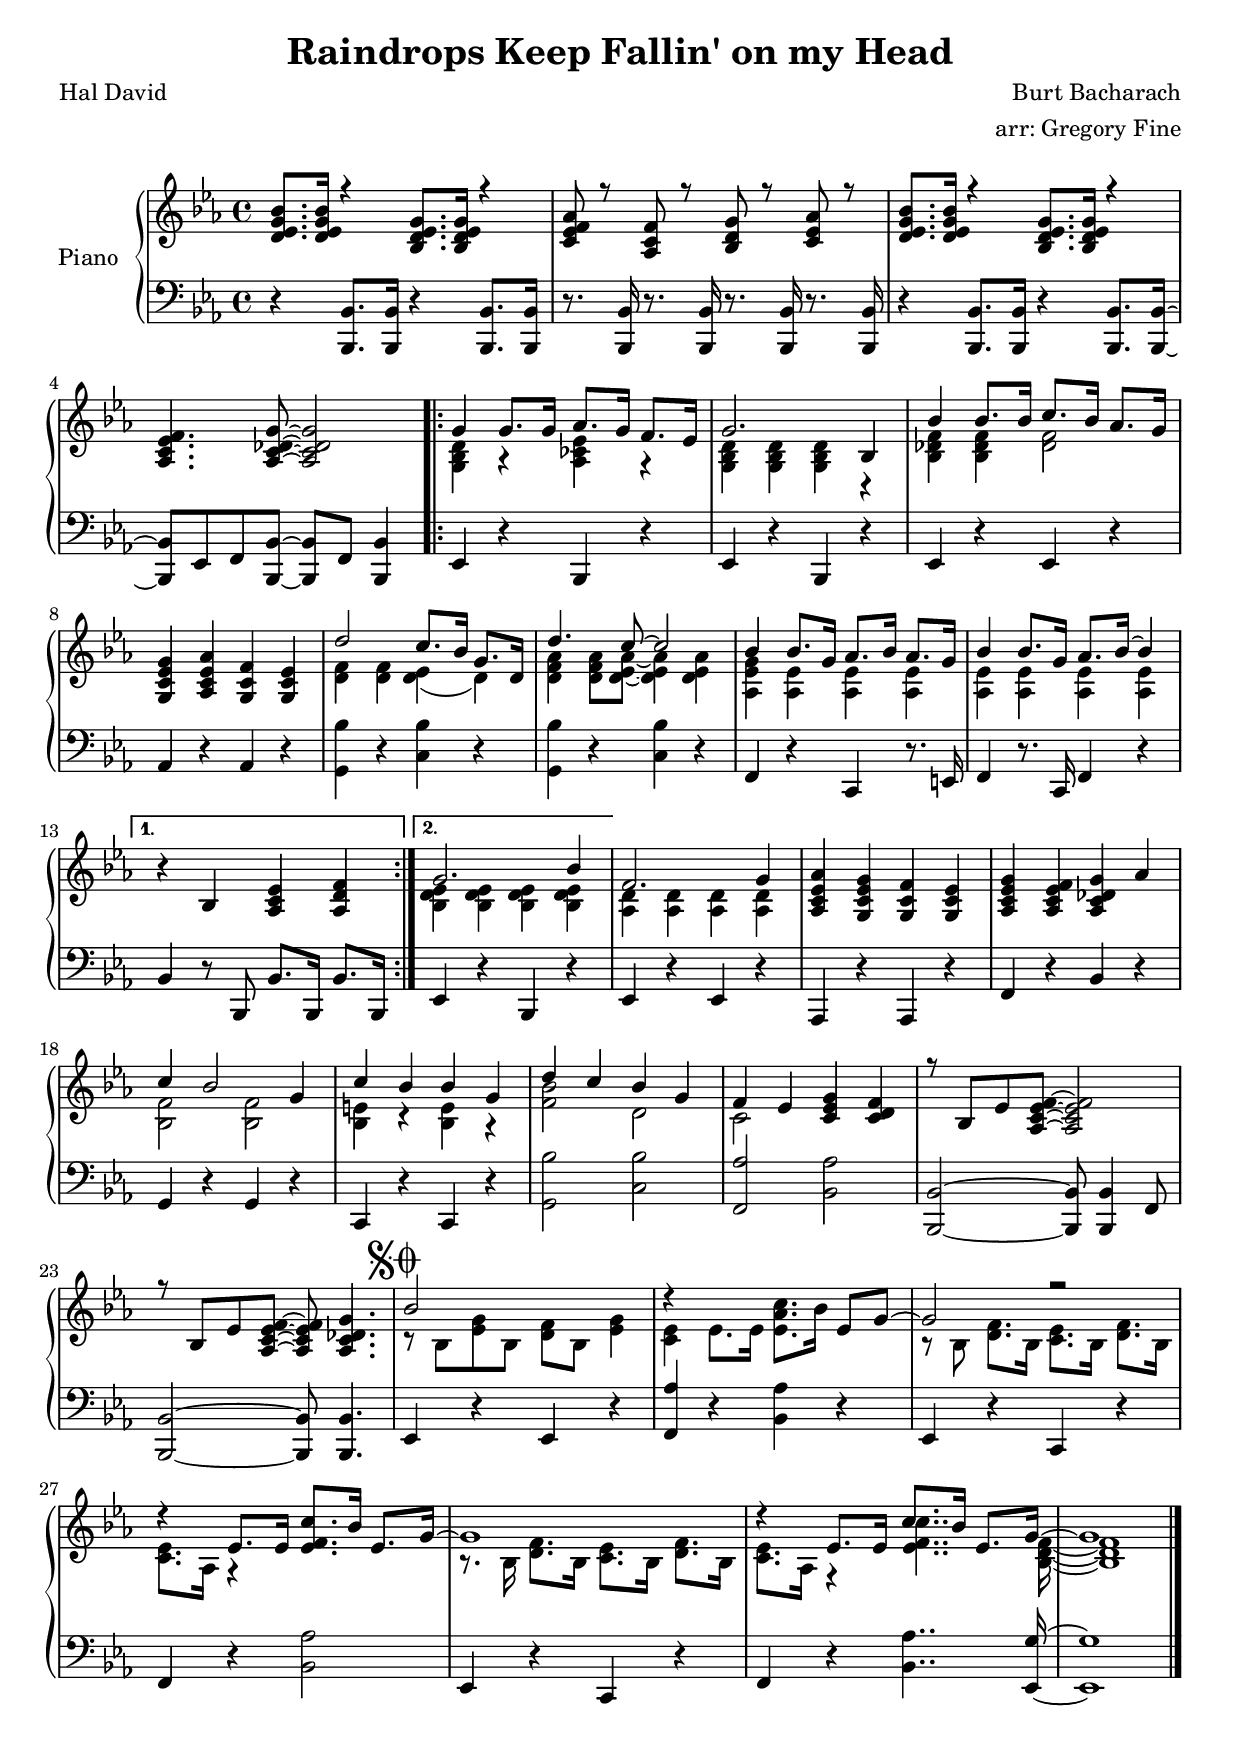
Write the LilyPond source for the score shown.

\version "2.24.1"

% Raindrops Keep Fallin' on my Head

global = {
  \language "english"
  \time 4/4
  \key ef \major
}

\header {
  title = "Raindrops Keep Fallin' on my Head"
  composer = "Burt Bacharach"
  poet = "Hal David"
  arranger = "arr: Gregory Fine"
}

\paper {
  ragged-last-bottom = ##f
  markup-system-spacing.padding = 3
}

\layout {
%  system-count = 4
}

% mBreak = { \break }
mBreak = { }

rh_one = {
  \global
  \clef treble
  <d' ef' g' bf'>8. <d' ef' g' bf'>16 r4
  <bf d' ef' g'>8. <bf d' ef' g'>16 r4                          | % m01
  <c' ef' f' af'>8 r <af c' f'> r <bf d' g'>8 r <c' ef' af'> r  | % m02
  <d' ef' g' bf'>8. <d' ef' g' bf'>16 r4
  <bf d' ef' g'>8. <bf d' ef' g'>16 r4                          | % m03
\mBreak
  <af c' ef' f'>4. <af c' df' g'>8 ~ <af c' df' g'>2  | % m04
  \repeat volta 2 {
    g'4 g'8. g'16 af'8. g'16 f'8. ef'16               | % m05
    g'2. bf4                                          | % m06
\mBreak
    bf'4 bf'8. bf'16 c''8. bf'16 af'8. g'16              | % m07
    <g c' ef' g'>4 <af c' ef' af'> <g c' f'> <g c' ef'>  | % m08
    d''2 c''8. bf'16 g'8. d'16                           | % m09
\mBreak
    d''4. c''8 ~ c''2                       | % m10
    bf'4 bf'8. g'16 af'8. bf'16 af'8. g'16  | % m11
    bf'4 bf'8. g'16 af'8. bf'16 ~ bf'4      | % m12
  }
%\mBreak
  \alternative {
    \volta 1 {
      b'4\rest bf <af c' ef'> <af d' f'>  | % m13
    }
    \volta 2 {
      g'2. bf'4                                        | % m14
    }
  }
  f'2. g'4                                             | % m15
  <af c' ef' af'>4 <g c' ef' g'> <g c' f'> <g c' ef'>  | % m16
\mBreak
  <af c' ef' g'>4 <af c' ef' f'> <af c' df' g'> af'  | % m17
  c''4 bf'2 g'4                                      | % m18
  c''4 bf' bf' g'                                    | % m19
  d''4 c'' bf' g'                                    | % m20
\mBreak
  f'4 ef' <c' ef' g'> <c' d' f'>                               | % m21
  r8 bf ef' <af c' ef' f'> ~ <af c' ef' f'>2                   | % m22
  r8 bf ef' <af c' ef' f'> ~ <af c' ef' f'> <af c' df' g'>4.   | % m23
  \mark \markup \concat {
     \musicglyph "scripts.segno"
     \musicglyph "scripts.coda"
  }
  bf'2 s                                                       | % m24
\mBreak
  d''4\rest  s2 ef'8 g' ~                                  | % m25
  g'2 r                                                    | % m26
  d''4\rest ef'8. ef'16 <ef' f' c''>8. bf'16 ef'8. g'16 ~  | % m27
\mBreak
  g'1                                                      | % m28
  d''4\rest ef'8. ef'16 c''8. bf'16 ef'8. g'16 ~           | % m29
  g'1                                                      | % m30
  \bar "|."
}

rh_two = {
  \global
  \clef treble
  s1  | % m01
  s1  | % m02
  s1  | % m03
\mBreak
  s1  | % m04
  \repeat volta 2 {
    <g bf d'>4 r <af cf' ef'> r  | % m05
    <g bf d'>4 q q r             | % m06
\mBreak
    <bf df' f'>4 q <df' f'>2  | % m07
    s1                        | % m08
    <d' f'>4 q <d' ef'>(d')   | % m09
\mBreak
    <d' f' af'>4 <d' f' af'>8 <d' ef' af'> ~ <d' ef' af'>4 <d' ef' af'>  | % m10
    <af ef' g'>4 <af ef'> q q                                            | % m11
    <af ef'>4 q q q                                                      | % m12
  }
%\mBreak
  \alternative {
    \volta 1 {
      s1                  | % m13
    }
    \volta 2 {
      <bf d' ef'>4 q q q  | % m14
    }
  }
  <af d'>4 q q q          | % m15
  s1                      | % m16
\mBreak
  s1                    | % m17
  <bf f'>2 q            | % m18
  <bf e'>4 r <bf e'> r  | % m19
  <f' bf'>2 d'          | % m20
\mBreak
  c'2 s                                   | % m21
  s1                                      | % m22
  s1                                      | % m23
  r8 bf <ef' g'> bf <d' f'> bf <ef' g'>4  | % m24
\mBreak
  <c' ef'>4 ef'8. ef'16 <ef' af' c''>8. bf'16  s4           | % m25
  b8\rest bf <d' f'>8. bf16 <c' ef'>8. bf16 <d' f'>8. bf16  | % m26
  <c' ef'>8. af16 g4\rest s2                                | % m27
\mBreak
  bf8.\rest bf16 <d' f'>8. bf16 <c' ef'>8. bf16 <d' f'>8. bf16  | % m28
  <c' ef'>8. af16 r4 <ef' f' c''>4.. <bf d' f'>16 ~             | % m29
  <bf d' f'>1                                                   | % m30
  \bar "|."
}

lh = {
  \global
  \clef bass
  r4 <bf,, bf,>8. <bf,, bf,>16 r4 <bf,, bf,>8. <bf,, bf,>16            | % m01
  r8. <bf,, bf,>16 r8. <bf,, bf,>16 r8. <bf,, bf,>16 r8. <bf,, bf,>16  | % m02
  r4 <bf,, bf,>8. <bf,, bf,>16 r4 <bf,, bf,>8. <bf,, bf,>16 ~          | % m03
\mBreak
  <bf,, bf,>8 ef, f, <bf,, bf,>8 ~ <bf,, bf,>8 f, <bf,, bf,>4  | % m04
  \repeat volta 2 {
    ef,4 r bf,, r  | % m05
    ef,4 r bf,, r  | % m06
\mBreak
    ef,4 r ef, r         | % m07
    af,4 r af, r         | % m08
    <g, bf>4 r <c bf> r  | % m09
\mBreak
    <g, bf>4 r <c bf> r  | % m10
    f,4 r c, r8. e,16    | % m11
    f,4 r8. c,16 f,4 r   | % m12
  }
%\mBreak
  \alternative {
    \volta 1 {
      bf,4 r8 bf,,8 bf,8. bf,,16 bf,8. bf,,16 | % m13
    }
    \volta 2 {
      ef,4 r bf,, r                           | % m14
    }
  }
  ef,4 r ef, r                                | % m15
  af,,4 r af,, r                              | % m16
\mBreak
  f,4 r bf, r      | % m17
\mBreak
  g,4 r g, r       | % m18
  c,4 r c, r       | % m19
  <g, bf>2 <c bf>  | % m20
\mBreak
  <f, af>2 <bf, af>                           | % m21
  <bf,, bf,>2 ~ <bf,, bf,>8 <bf,, bf,>4 f,8   | % m22
  <bf,, bf,>2 ~ <bf,, bf,>8 <bf,, bf,>4.      | % m23
  ef,4 r ef, r                                | % m24
\mBreak
  <f, af>4 r <bf, af> r   | % m25
  ef,4 r c, r             | % m26
  f,4 r <bf, af>2         | % m27
\mBreak
  ef,4 r c, r                     | % m28
  f,4 r4 <bf, af>4.. <ef, g>16 ~  | % m29
  <ef, g>1                        | % m30
  \bar "|."
}

\score {
  \new PianoStaff \with { instrumentName = "Piano" }
  <<
    \new Staff <<
      \new Voice = "1" { \voiceOne \rh_one }
      \new Voice = "2" { \voiceTwo \rh_two }
    >>
    \new Staff \lh
  >>
  \layout {}
}

\score {
  \unfoldRepeats {
    \new PianoStaff <<
      \new Staff <<
        \set Staff.midiInstrument = "acoustic grand"
        \set Staff.midiExpression = #1
        \new Voice = "1" { \voiceOne \rh_one }
        \new Voice = "2" { \voiceTwo \rh_two }
      >>
      \new Staff {
        \set Staff.midiInstrument = "acoustic grand"
        \set Staff.midiExpression = #0.8
        \lh
      }
    >>
  }
  \midi {
    \tempo 4=85
  }
}
